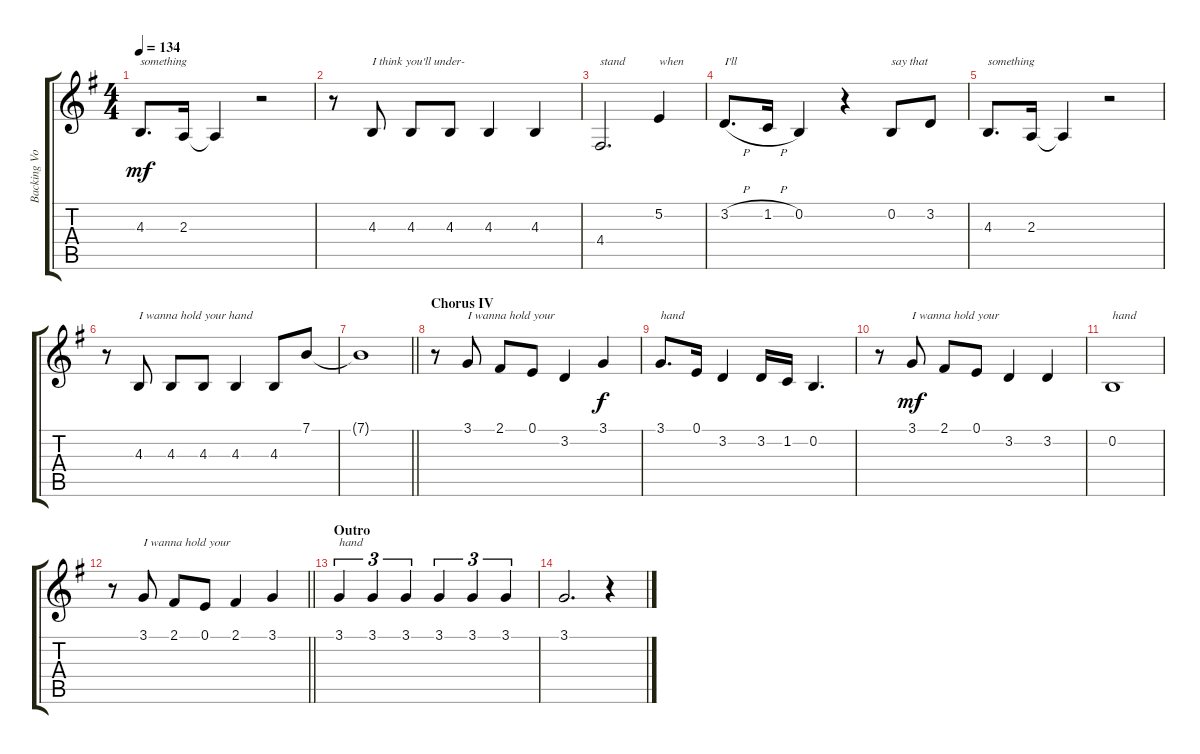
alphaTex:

\track ("Backing Vocals" "Backing Vo") {instrument tenorsax}
\staff {score tabs}
\tuning (E4 B3 G3 D3 A2 E2) {hide}
\ts (4 4)
\tempo 134
\clef g2
\ks g
4.3.8{d txt "something" dy mf} 2.3.16 2.3{t}.4 r.2 |
r.8 4.3.8{txt "I think you'll under-"} 4.3.8 4.3.8 4.3.4 4.3.4 |
4.4.2{d txt "stand"} 5.2.4{txt "when"} |
3.2{h}.8{d txt "I'll"} 1.2{h}.16 0.2.4 r.4 0.2.8{txt "say that"} 3.2.8 |
4.3.8{d txt "something"} 2.3.16 2.3{t}.4 r.2 |
r.8 4.3.8{txt "I wanna hold your hand"} 4.3.8 4.3.8 4.3.4 4.3.8 7.1.8 |
\barLineRight lightlight
7.1{t}.1 |
\section ("" "Chorus IV")
r.8 3.1.8{txt "I wanna hold your"} 2.1.8 0.1.8 3.2.4 3.1.4{dy f} |
3.1.8{d txt "hand"} 0.1.16 3.2.4 3.2.16 1.2.16 0.2.4{d} |
r.8 3.1.8{txt "I wanna hold your" dy mf} 2.1.8 0.1.8 3.2.4 3.2.4 |
0.2.1{txt "hand"} |
\barLineRight lightlight
r.8 3.1.8{txt "I wanna hold your"} 2.1.8 0.1.8 2.1.4 3.1.4 |
\section ("" "Outro")
3.1.4{tu (3 2) txt "hand"} 3.1.4{tu (3 2)} 3.1.4{tu (3 2)} 3.1.4{tu (3 2)} 3.1.4{tu (3 2)} 3.1.4{tu (3 2)} |
3.1.2{d} r.4
